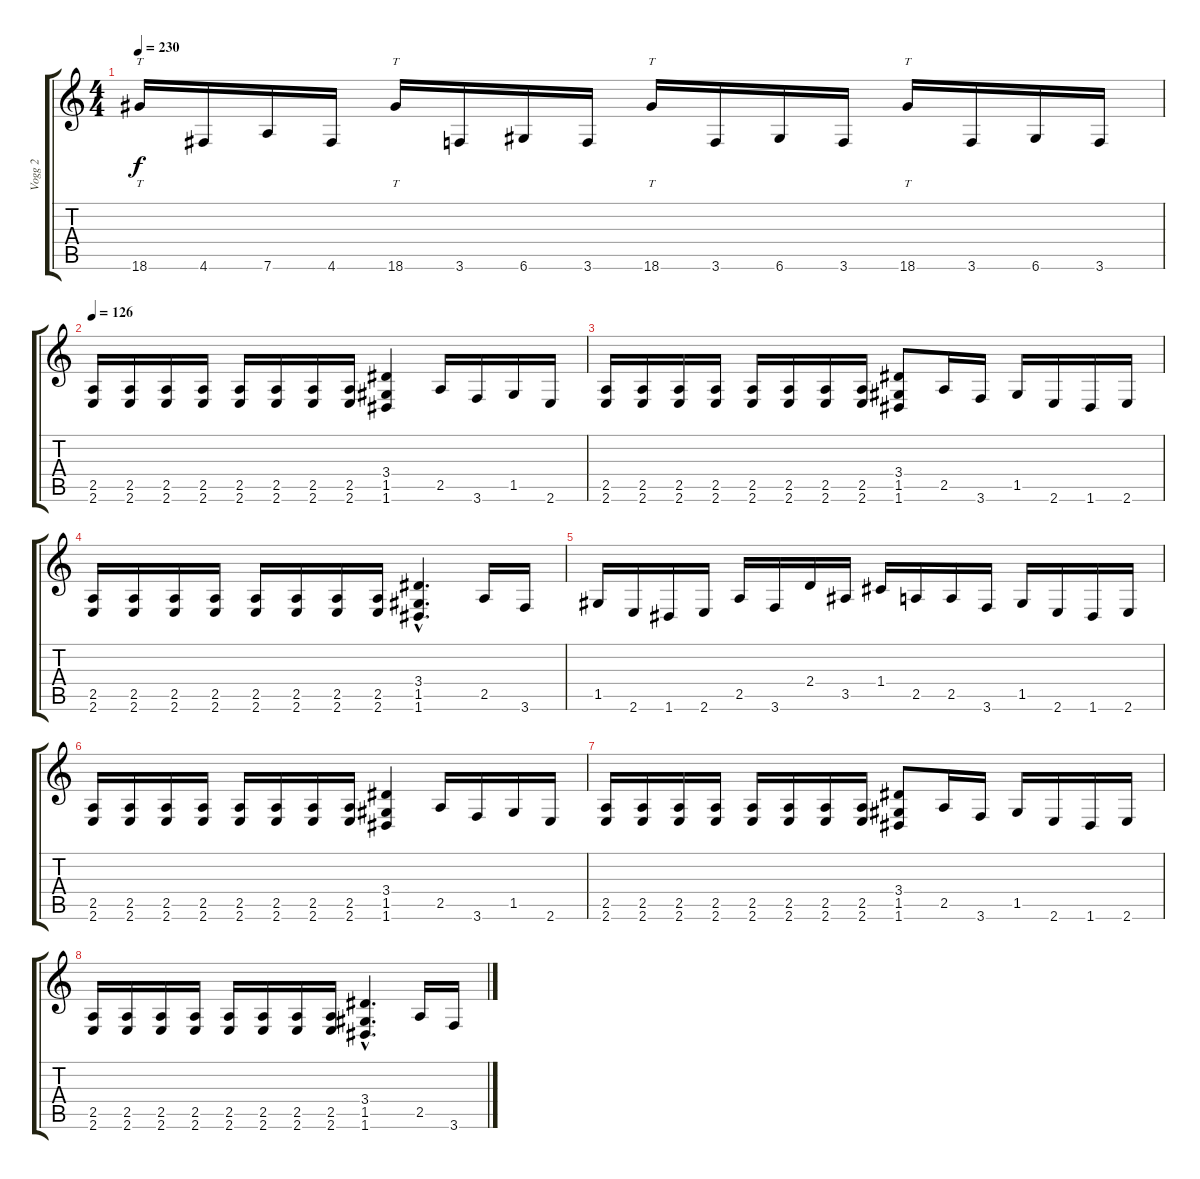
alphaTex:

\track ("Vogg 2" "Vogg 2") {instrument distortionguitar}
\staff {score tabs}
\tuning (D4 A3 F3 C3 G2 D2) {hide}
\ts (4 4)
\tempo 230
\clef g2
\ks c
18.6.16{tt dy f} 4.6.16 7.6.16 4.6.16 18.6.16{tt} 3.6.16 6.6.16 3.6.16 18.6.16{tt} 3.6.16 6.6.16 3.6.16 18.6.16{tt} 3.6.16 6.6.16 3.6.16 |
\tempo 126
(2.5 2.6).16 (2.5 2.6).16 (2.5 2.6).16 (2.5 2.6).16 (2.5 2.6).16 (2.5 2.6).16 (2.5 2.6).16 (2.5 2.6).16 (3.4 1.5 1.6).4 2.5.16 3.6.16 1.5.16 2.6.16 |
(2.5 2.6).16 (2.5 2.6).16 (2.5 2.6).16 (2.5 2.6).16 (2.5 2.6).16 (2.5 2.6).16 (2.5 2.6).16 (2.5 2.6).16 (3.4 1.5 1.6).8 2.5.16 3.6.16 1.5.16 2.6.16 1.6.16 2.6.16 |
(2.5 2.6).16 (2.5 2.6).16 (2.5 2.6).16 (2.5 2.6).16 (2.5 2.6).16 (2.5 2.6).16 (2.5 2.6).16 (2.5 2.6).16 (3.4{hac} 1.5{hac} 1.6{hac}).4{d} 2.5.16 3.6.16 |
1.5.16 2.6.16 1.6.16 2.6.16 2.5.16 3.6.16 2.4.16 3.5.16 1.4.16 2.5.16 2.5.16 3.6.16 1.5.16 2.6.16 1.6.16 2.6.16 |
(2.5 2.6).16 (2.5 2.6).16 (2.5 2.6).16 (2.5 2.6).16 (2.5 2.6).16 (2.5 2.6).16 (2.5 2.6).16 (2.5 2.6).16 (3.4 1.5 1.6).4 2.5.16 3.6.16 1.5.16 2.6.16 |
(2.5 2.6).16 (2.5 2.6).16 (2.5 2.6).16 (2.5 2.6).16 (2.5 2.6).16 (2.5 2.6).16 (2.5 2.6).16 (2.5 2.6).16 (3.4 1.5 1.6).8 2.5.16 3.6.16 1.5.16 2.6.16 1.6.16 2.6.16 |
(2.5 2.6).16 (2.5 2.6).16 (2.5 2.6).16 (2.5 2.6).16 (2.5 2.6).16 (2.5 2.6).16 (2.5 2.6).16 (2.5 2.6).16 (3.4{hac} 1.5{hac} 1.6{hac}).4{d} 2.5.16 3.6.16
